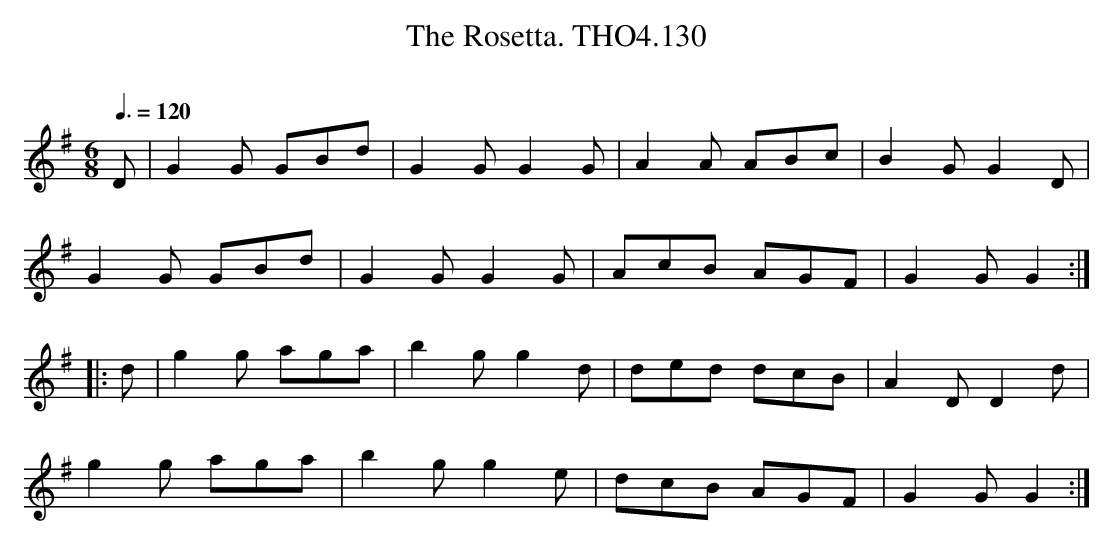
X:1
T:Rosetta. THO4.130, The
O:
M:6/8
L:1/8
Q:3/8=120
K:G
D|G2 G GBd|G2 G G2 G|A2 A ABc|B2G G2 D|
G2 G GBd|G2 G G2 G|AcB AGF|G2 G G2:|
|:d|g2 g aga|b2 g g2 d|ded dcB|A2 D D2 d|
g2 g aga|b2 g g2 e|dcB AGF|G2 G G2:|
